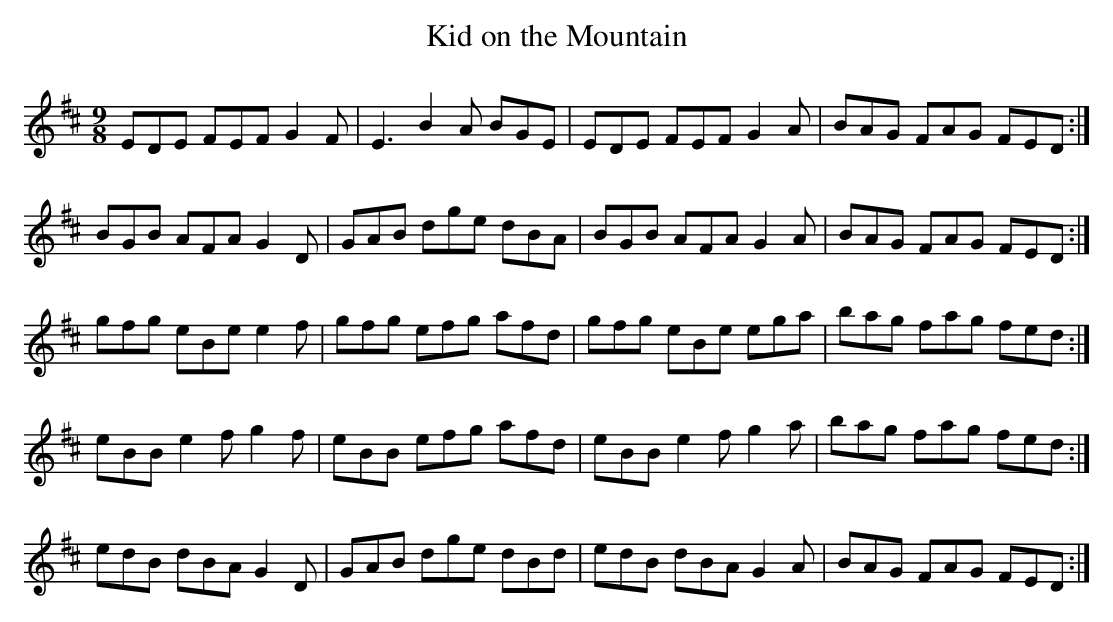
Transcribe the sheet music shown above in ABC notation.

X:1
T: Kid on the Mountain
M: 9/8
L: 1/8
K: Edor
EDE FEF G2F|E3 B2A BGE|EDE FEF G2A|BAG FAG FED :|
BGB AFA G2D|GAB dge dBA|BGB AFA G2A|BAG FAG FED :|
gfg eBe e2f|gfg efg afd|gfg eBe ega|bag fag fed :|
eBB e2f g2f|eBB efg afd|eBB e2f g2a|bag fag fed :|
edB dBA G2D|GAB dge dBd|edB dBA G2A|BAG FAG FED :|
